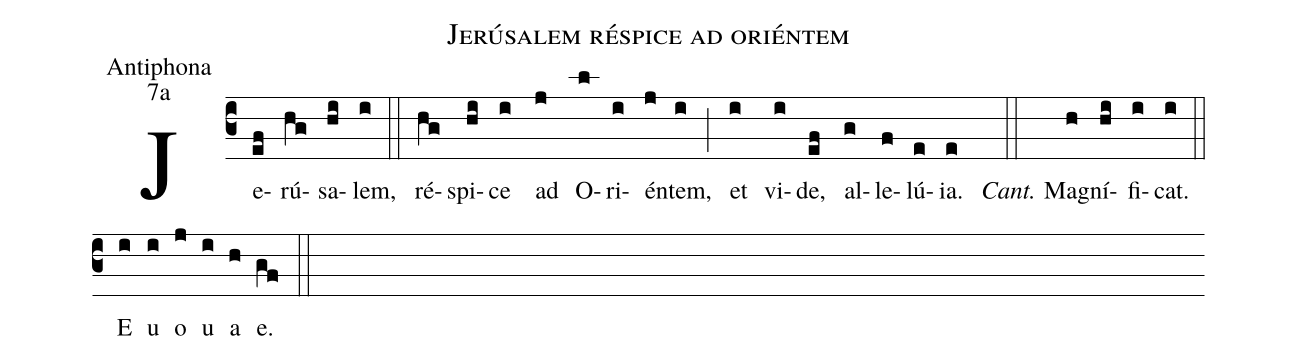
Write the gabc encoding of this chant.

name:Jerúsalem réspice ad oriéntem;
office-part:Antiphona;
mode:7a;
%%
(c3) Je(ef)rú(hg)sa(hi)lem,(i) (::) ré(hg)spi(hi)ce(i) ad(j) O(l)ri(i)én(j)tem,(i) (;) et(i) vi(i)de,(ef) al(g)le(f)lú(e)ia.(e) (::)
<i>Cant.</i> M{a}(h)gní(hi)fi(i)cat.(i) (::)
<eu> E(i) u(i) o(j) u(i) a(h) e.(gf) </eu>(::)
